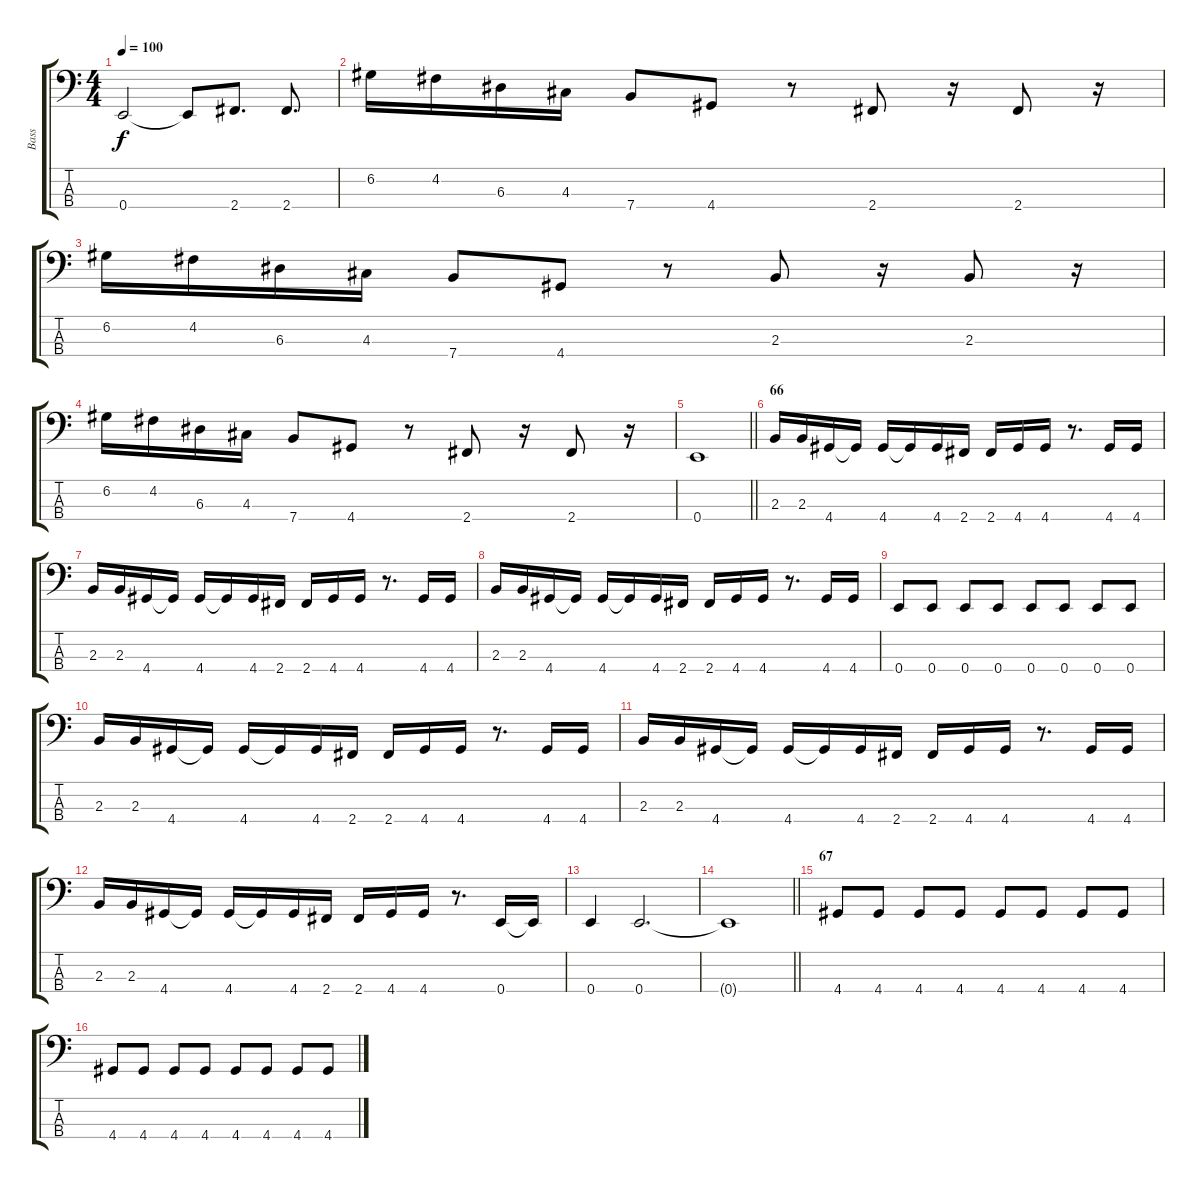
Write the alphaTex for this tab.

\track ("Bass" "Bass") {instrument electricbassfinger}
\staff {score tabs}
\tuning (G2 D2 A1 E1) {hide}
\ts (4 4)
\tempo 100
\clef f4
\ks c
0.4.2{dy f} 0.4{t}.8 2.4.8{d} 2.4.8{d} |
6.2.16 4.2.16 6.3.16 4.3.16 7.4.8 4.4.8 r.8 2.4.8 r.16 2.4.8 r.16 |
6.2.16 4.2.16 6.3.16 4.3.16 7.4.8 4.4.8 r.8 2.3.8 r.16 2.3.8 r.16 |
6.2.16 4.2.16 6.3.16 4.3.16 7.4.8 4.4.8 r.8 2.4.8 r.16 2.4.8 r.16 |
\barLineRight lightlight
0.4.1 |
\section ("" "66")
2.3.16 2.3.16 4.4.16 4.4{t}.16 4.4.16 4.4{t}.16 4.4.16 2.4.16 2.4.16 4.4.16 4.4.16 r.8{d} 4.4.16 4.4.16 |
2.3.16 2.3.16 4.4.16 4.4{t}.16 4.4.16 4.4{t}.16 4.4.16 2.4.16 2.4.16 4.4.16 4.4.16 r.8{d} 4.4.16 4.4.16 |
2.3.16 2.3.16 4.4.16 4.4{t}.16 4.4.16 4.4{t}.16 4.4.16 2.4.16 2.4.16 4.4.16 4.4.16 r.8{d} 4.4.16 4.4.16 |
0.4.8 0.4.8 0.4.8 0.4.8 0.4.8 0.4.8 0.4.8 0.4.8 |
2.3.16 2.3.16 4.4.16 4.4{t}.16 4.4.16 4.4{t}.16 4.4.16 2.4.16 2.4.16 4.4.16 4.4.16 r.8{d} 4.4.16 4.4.16 |
2.3.16 2.3.16 4.4.16 4.4{t}.16 4.4.16 4.4{t}.16 4.4.16 2.4.16 2.4.16 4.4.16 4.4.16 r.8{d} 4.4.16 4.4.16 |
2.3.16 2.3.16 4.4.16 4.4{t}.16 4.4.16 4.4{t}.16 4.4.16 2.4.16 2.4.16 4.4.16 4.4.16 r.8{d} 0.4.16 0.4{t}.16 |
0.4.4 0.4.2{d} |
\barLineRight lightlight
0.4{t}.1 |
\section ("" "67")
4.4.8 4.4.8 4.4.8 4.4.8 4.4.8 4.4.8 4.4.8 4.4.8 |
4.4.8 4.4.8 4.4.8 4.4.8 4.4.8 4.4.8 4.4.8 4.4.8
